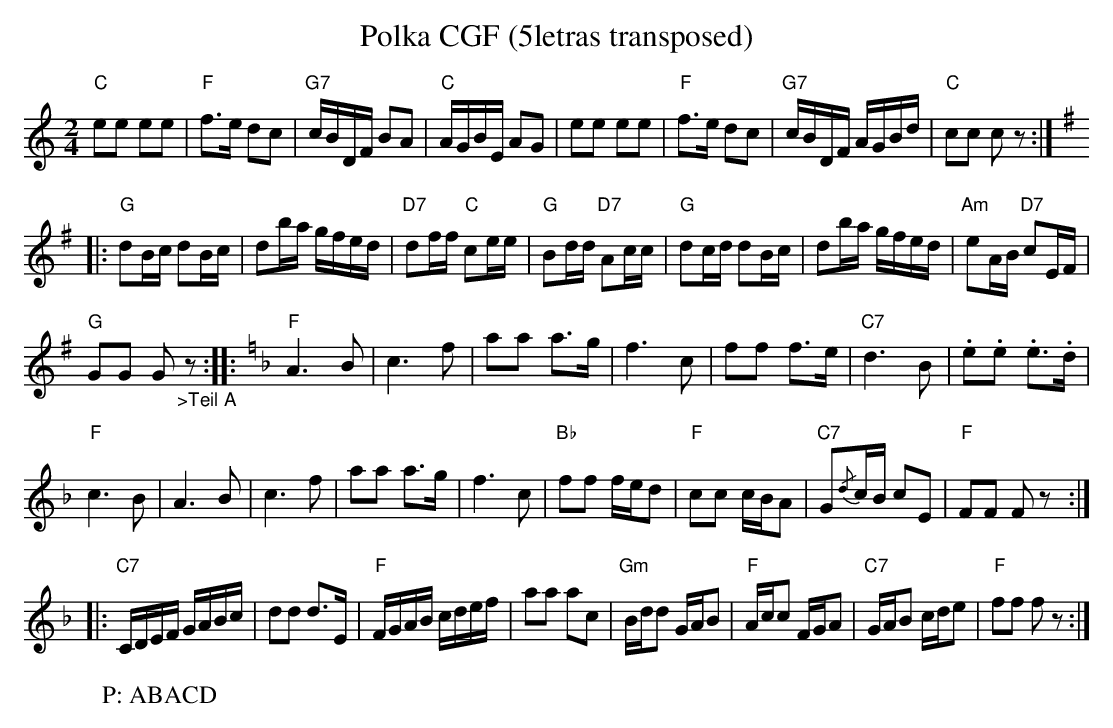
X:1
T: Polka CGF (5letras transposed)
M:2/4
L:1/8
K:C transpose=3 %%MIDI gchordon
"C"ee ee | "F"f>e dc | "G7"c/B/D/F/ BA | "C"A/G/B/E/ AG | ee ee | "F"f>e dc | "G7"c/B/D/F/ A/G/B/d/ | "C"cc cz :|  [K:G]
 |: "G"dB/c/ dB/c/ | db/a/ g/f/e/d/ | "D7"df/f/ "C"ce/e/ | "G"Bd/d/ "D7"Ac/c/ | "G"dc/d/ dB/c/ | db/a/ g/f/e/d/ | "Am"eA/B/ "D7"cE/F/ |
"G"GG G"_>Teil A"z [K:F] ::  "F"A3B | c3f | aa a>g | f3c | ff f>e | "C7"d3B | .e.e .e>.d |
"F"c3B | A3B | c3f | aa a>g | f3c | "Bb"ff f/e/d | "F"cc c/B/A | "C7"G{/d}c/B/ cE | "F"FF Fz :|
|:  [L:1/16] "C7"CDEF GABc | d2d2 d3E |  "F"FGAB cdef |  a2a2  a2c2 | "Gm"Bdd2 GAB2 | "F"Acc2 FGA2 | "C7"GAB2 cde2 | "F"f2f2 f2z2 :|
W:P: ABACD
